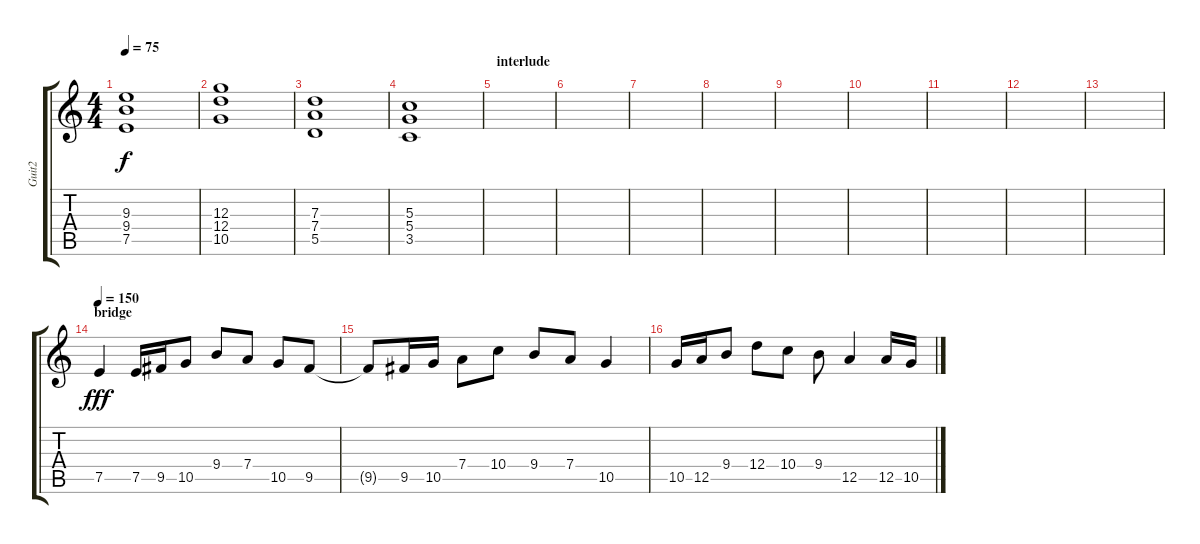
\track ("Guit2" "Guit2") {instrument overdrivenguitar}
\staff {score tabs}
\tuning (E4 B3 G3 D3 A2 E2) {hide}
\ts (4 4)
\tempo 75
\clef g2
\ks c
(9.3 9.4 7.5).1{dy f} |
(12.3 12.4 10.5).1 |
(7.3 7.4 5.5).1 |
(5.3 5.4 3.5).1 |
\section ("" "interlude")
|
|
|
|
|
|
|
|
|
\section ("" "bridge")
\tempo 150
7.5.4{dy fff} 7.5.16 9.5.16 10.5.8 9.4.8 7.4.8 10.5.8 9.5.8 |
9.5{t}.8 9.5.16 10.5.16 7.4.8 10.4.8 9.4.8 7.4.8 10.5.4 |
10.5.16 12.5.16 9.4.8 12.4.8 10.4.8 9.4.8 12.5.4 12.5.16 10.5.16
